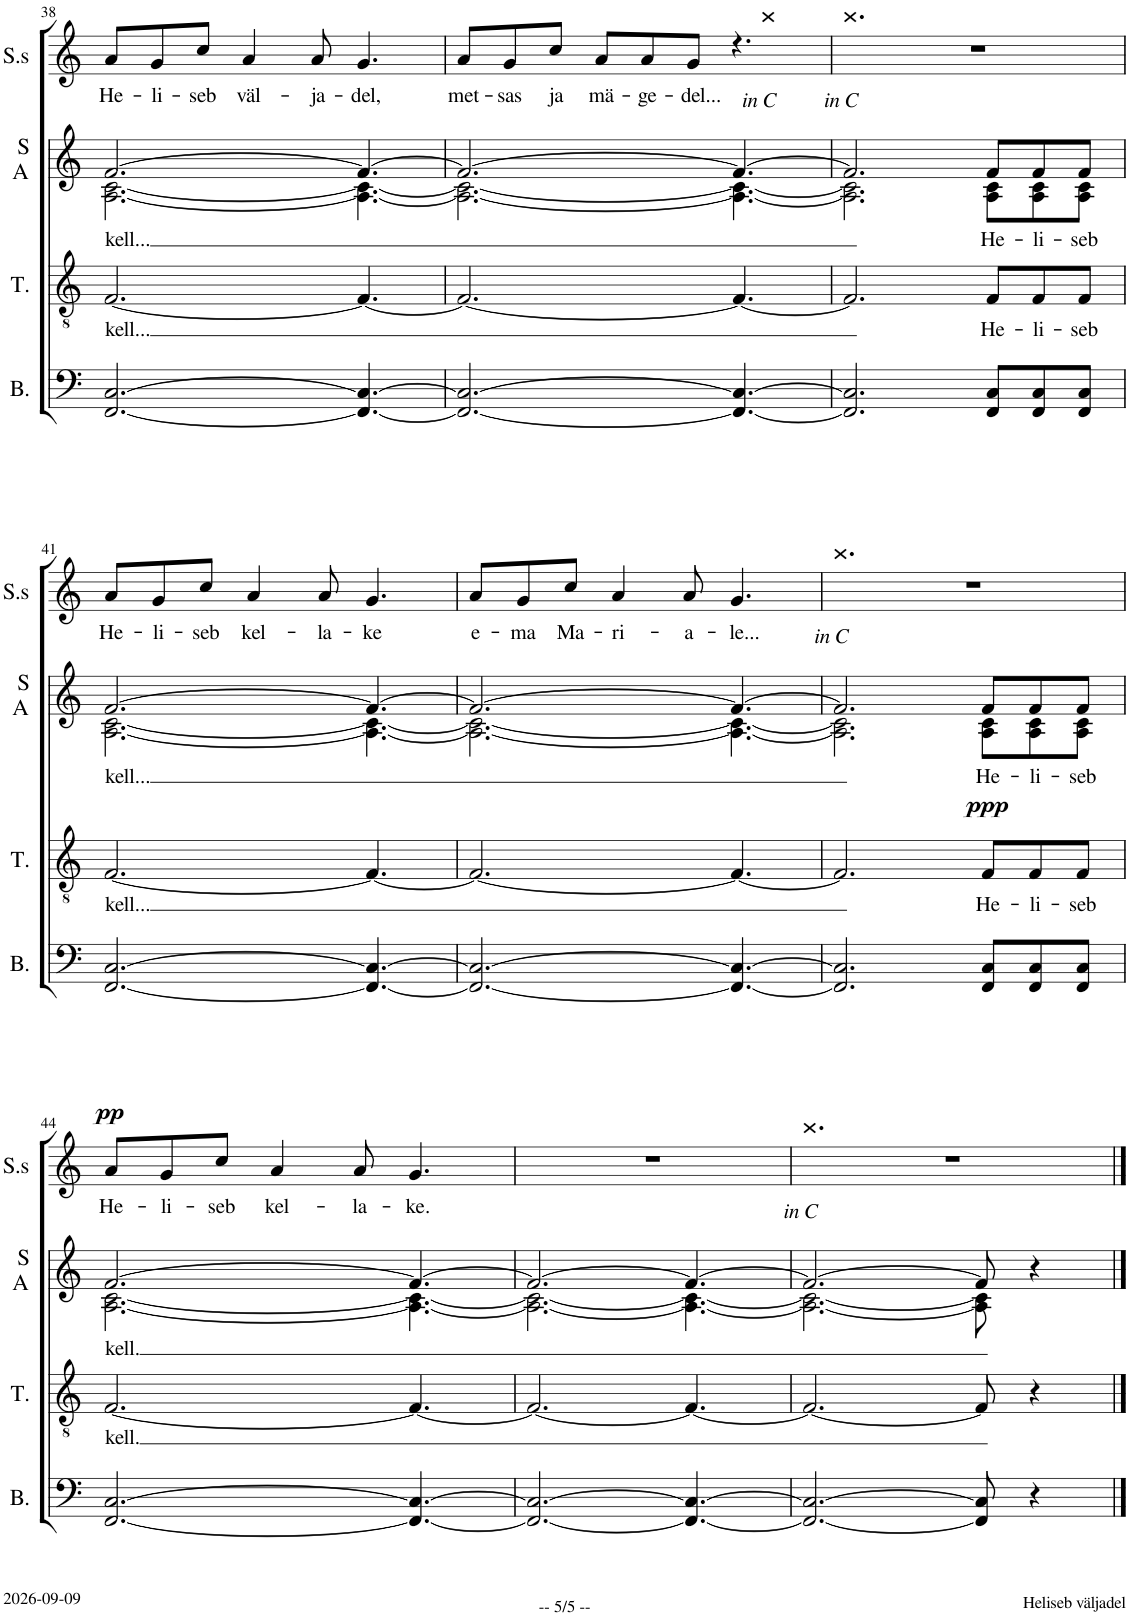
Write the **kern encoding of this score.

**kern	**kern	**text	**dynam	**kern	**text	**kern	**text	**dynam
*part4	*part3	*part3	*part3	*part2	*part2	*part1	*part1	*part1
*staff4	*staff3	*staff3	*staff3	*staff2	*staff2	*staff1	*staff1	*staff1
*I"Bass	*I"Tenor	*	*	*I"Sopran Alt	*	*I"Sopr. solo	*	*
*I'B.	*I'T.	*	*	*I'S A	*	*I'S.s	*	*
!!LO:PB:g=z
*clefF4	*clefGv2	*	*	*clefG2	*	*clefG2	*	*
*k[]	*k[]	*	*	*k[]	*	*k[]	*	*
*M9/8	*M9/8	*	*	*M9/8	*	*M9/8	*	*
=38	=38	=38	=38	=38	=38	=38	=38	=38
!	!	!LO:LY:b	!	!	!LO:LY:b	!	!LO:LY:b	!
*	*	*	*	*^	*	*	*	*
[2.FF/ [2.C/	[2.F/	kell...	.	[2.f/	[2.A\ [2.c\	kell...	8a/L	He-	.
!	!	!	!	!	!	!	!	!LO:LY:b	!
.	.	.	.	.	.	.	8g/	-li-	.
!	!	!	!	!	!	!	!	!LO:LY:b	!
.	.	.	.	.	.	.	8cc/J	-seb	.
!	!	!	!	!	!	!	!	!LO:LY:b	!
.	.	.	.	.	.	.	4a/	väl-	.
!	!	!	!	!	!	!	!	!LO:LY:b	!
.	.	.	.	.	.	.	8a/	-ja-	.
!	!	!	!	!	!	!	!	!LO:LY:b	!
4.FF/_ 4.C/_	4.F/_	.	.	4.f/_	4.A\_ 4.c\_	.	4.g/	-del,	.
=39	=39	=39	=39	=39	=39	=39	=39	=39	=39
!	!	!	!	!	!	!	!	!LO:LY:b	!
*	*	*	*	*	*	*	*^	*	*
2.FF/_ 2.C/_	2.F/_	.	.	2.f/_	2.A\_ 2.c\_	.	8a/L	2..ryy	met-	.
!	!	!	!	!	!	!	!	!	!LO:LY:b	!
.	.	.	.	.	.	.	8g/	.	-sas	.
!	!	!	!	!	!	!	!	!	!LO:LY:b	!
.	.	.	.	.	.	.	8cc/J	.	ja	.
!	!	!	!	!	!	!	!	!	!LO:LY:b	!
.	.	.	.	.	.	.	8a/L	.	mä-	.
!	!	!	!	!	!	!	!	!	!LO:LY:b	!
.	.	.	.	.	.	.	8a/	.	-ge-	.
!	!	!	!	!	!	!	!	!	!LO:LY:b	!
.	.	.	.	.	.	.	8g/J	.	-del...	.
4.FF/_ 4.C/_	4.F/_	.	.	4.f/_	4.A\_ 4.c\_	.	4.r	.	.	.
!	!	!	!	!	!	!	!	!LO:TX:b:i:t=in C	!	!
.	.	.	.	.	.	.	.	4ccc	.	.
=40	=40	=40	=40	=40	=40	=40	=40	=40	=40	=40
!	!	!	!	!	!	!	!LO:TX:b:i:t=in C	!	!	!
2.FF/] 2.C/]	2.F/]	.	.	2.f/]	2.A\] 2.c\]	.	8%9r	4.ccc	.	.
.	.	.	.	.	.	.	.	2.ryy	.	.
!	!	!LO:LY:b	!	!	!	!LO:LY:b	!	!	!	!
8FF/ 8C/L	8F/L	He-	.	8f/L	8A\ 8c\L	He-	.	.	.	.
!	!	!LO:LY:b	!	!	!	!LO:LY:b	!	!	!	!
8FF/ 8C/	8F/	-li-	.	8f/	8A\ 8c\	-li-	.	.	.	.
!	!	!LO:LY:b	!	!	!	!LO:LY:b	!	!	!	!
8FF/ 8C/J	8F/J	-seb	.	8f/J	8A\ 8c\J	-seb	.	.	.	.
*	*	*	*	*	*	*	*v	*v	*	*
!!LO:LB:g=z
=41	=41	=41	=41	=41	=41	=41	=41	=41	=41
!	!	!LO:LY:b	!	!	!	!LO:LY:b	!	!LO:LY:b	!
[2.FF/ [2.C/	[2.F/	kell...	.	[2.f/	[2.A\ [2.c\	kell...	8a/L	He-	.
!	!	!	!	!	!	!	!	!LO:LY:b	!
.	.	.	.	.	.	.	8g/	-li-	.
!	!	!	!	!	!	!	!	!LO:LY:b	!
.	.	.	.	.	.	.	8cc/J	-seb	.
!	!	!	!	!	!	!	!	!LO:LY:b	!
.	.	.	.	.	.	.	4a/	kel-	.
!	!	!	!	!	!	!	!	!LO:LY:b	!
.	.	.	.	.	.	.	8a/	-la-	.
!	!	!	!	!	!	!	!	!LO:LY:b	!
4.FF/_ 4.C/_	4.F/_	.	.	4.f/_	4.A\_ 4.c\_	.	4.g/	-ke	.
=42	=42	=42	=42	=42	=42	=42	=42	=42	=42
!	!	!	!	!	!	!	!	!LO:LY:b	!
2.FF/_ 2.C/_	2.F/_	.	.	2.f/_	2.A\_ 2.c\_	.	8a/L	e-	.
!	!	!	!	!	!	!	!	!LO:LY:b	!
.	.	.	.	.	.	.	8g/	-ma	.
!	!	!	!	!	!	!	!	!LO:LY:b	!
.	.	.	.	.	.	.	8cc/J	Ma-	.
!	!	!	!	!	!	!	!	!LO:LY:b	!
.	.	.	.	.	.	.	4a/	-ri-	.
!	!	!	!	!	!	!	!	!LO:LY:b	!
.	.	.	.	.	.	.	8a/	-a-	.
!	!	!	!	!	!	!	!	!LO:LY:b	!
4.FF/_ 4.C/_	4.F/_	.	.	4.f/_	4.A\_ 4.c\_	.	4.g/	-le...	.
=43	=43	=43	=43	=43	=43	=43	=43	=43	=43
*	*	*	*	*	*	*	*^	*	*
!	!	!	!	!	!	!	!LO:TX:b:i:t=in C	!	!	!
2.FF/] 2.C/]	2.F/]	.	.	2.f/]	2.A\] 2.c\]	.	8%9r	4.ccc	.	.
.	.	.	.	.	.	.	.	2.ryy	.	.
!	!	!LO:LY:b	!LO:DY:a	!	!	!LO:LY:b	!	!	!	!
8FF/ 8C/L	8F/L	He-	ppp	8f/L	8A\ 8c\L	He-	.	.	.	.
!	!	!LO:LY:b	!	!	!	!LO:LY:b	!	!	!	!
8FF/ 8C/	8F/	-li-	.	8f/	8A\ 8c\	-li-	.	.	.	.
!	!	!LO:LY:b	!	!	!	!LO:LY:b	!	!	!	!
8FF/ 8C/J	8F/J	-seb	.	8f/J	8A\ 8c\J	-seb	.	.	.	.
*	*	*	*	*	*	*	*v	*v	*	*
!!LO:LB:g=z
=44	=44	=44	=44	=44	=44	=44	=44	=44	=44
!	!	!LO:LY:b	!	!	!	!LO:LY:b	!	!LO:LY:b	!LO:DY:a
[2.FF/ [2.C/	[2.F/	kell.	.	[2.f/	[2.A\ [2.c\	kell.	8a/L	He-	pp
!	!	!	!	!	!	!	!	!LO:LY:b	!
.	.	.	.	.	.	.	8g/	-li-	.
!	!	!	!	!	!	!	!	!LO:LY:b	!
.	.	.	.	.	.	.	8cc/J	-seb	.
!	!	!	!	!	!	!	!	!LO:LY:b	!
.	.	.	.	.	.	.	4a/	kel-	.
!	!	!	!	!	!	!	!	!LO:LY:b	!
.	.	.	.	.	.	.	8a/	-la-	.
!	!	!	!	!	!	!	!	!LO:LY:b	!
4.FF/_ 4.C/_	4.F/_	.	.	4.f/_	4.A\_ 4.c\_	.	4.g/	-ke.	.
=45	=45	=45	=45	=45	=45	=45	=45	=45	=45
2.FF/_ 2.C/_	2.F/_	.	.	2.f/_	2.A\_ 2.c\_	.	8%9r	.	.
4.FF/_ 4.C/_	4.F/_	.	.	4.f/_	4.A\_ 4.c\_	.	.	.	.
=46	=46	=46	=46	=46	=46	=46	=46	=46	=46
*	*	*	*	*	*	*	*^	*	*
!	!	!	!	!	!	!	!LO:TX:b:i:t=in C	!	!	!
2.FF/_ 2.C/_	2.F/_	.	.	2.f/_	2.A\_ 2.c\_	.	8%9r	4.ccc	.	.
.	.	.	.	.	.	.	.	2.ryy	.	.
8FF/] 8C/]	8F/]	.	.	8f/]	8A\] 8c\]	.	.	.	.	.
4r	4r	.	.	4r	4ryy	.	.	.	.	.
*	*	*	*	*v	*v	*	*	*	*	*
*	*	*	*	*	*	*v	*v	*	*
==	==	==	==	==	==	==	==	==
*-	*-	*-	*-	*-	*-	*-	*-	*-
